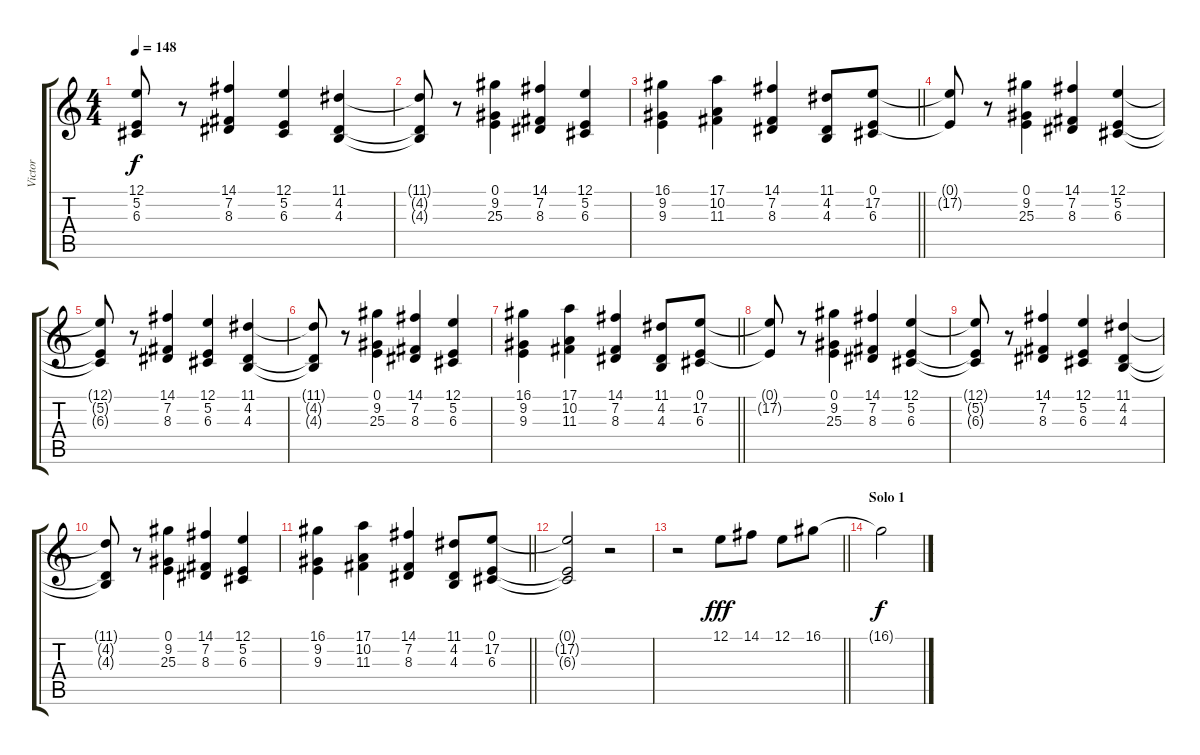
\track ("Victor" "Victor") {instrument lead1square}
\staff {score tabs}
\tuning (E4 B3 G3 D3 A2 E2) {hide}
\ts (4 4)
\tempo 148
\clef g2
\ks c
(12.1{t} 5.2{t} 6.3{t}).8{dy f} r.8 (14.1 7.2 8.3).4 (12.1 5.2 6.3).4 (11.1 4.2 4.3).4 |
(11.1{t} 4.2{t} 4.3{t}).8 r.8 (0.1 9.2 25.3).4 (14.1 7.2 8.3).4 (12.1 5.2 6.3).4 |
\barLineRight lightlight
(16.1 9.2 9.3).4 (17.1 10.2 11.3).4 (14.1 7.2 8.3).4 (11.1 4.2 4.3).8 (0.1 17.2 6.3).8 |
\section ("" "")
(0.1{t} 17.2{t}).8 r.8 (0.1 9.2 25.3).4 (14.1 7.2 8.3).4 (12.1 5.2 6.3).4 |
(12.1{t} 5.2{t} 6.3{t}).8 r.8 (14.1 7.2 8.3).4 (12.1 5.2 6.3).4 (11.1 4.2 4.3).4 |
(11.1{t} 4.2{t} 4.3{t}).8 r.8 (0.1 9.2 25.3).4 (14.1 7.2 8.3).4 (12.1 5.2 6.3).4 |
\barLineRight lightlight
(16.1 9.2 9.3).4 (17.1 10.2 11.3).4 (14.1 7.2 8.3).4 (11.1 4.2 4.3).8 (0.1 17.2 6.3).8 |
(0.1{t} 17.2{t}).8 r.8 (0.1 9.2 25.3).4 (14.1 7.2 8.3).4 (12.1 5.2 6.3).4 |
(12.1{t} 5.2{t} 6.3{t}).8 r.8 (14.1 7.2 8.3).4 (12.1 5.2 6.3).4 (11.1 4.2 4.3).4 |
(11.1{t} 4.2{t} 4.3{t}).8 r.8 (0.1 9.2 25.3).4 (14.1 7.2 8.3).4 (12.1 5.2 6.3).4 |
\barLineRight lightlight
(16.1 9.2 9.3).4 (17.1 10.2 11.3).4 (14.1 7.2 8.3).4 (11.1 4.2 4.3).8 (0.1 17.2 6.3).8 |
(0.1{t} 17.2{t} 6.3{t}).2 r.2 |
\barLineRight lightlight
r.2 12.1.8{dy fff} 14.1.8 12.1.8 16.1.8 |
\section ("" "Solo 1")
16.1{t}.2{dy f}
